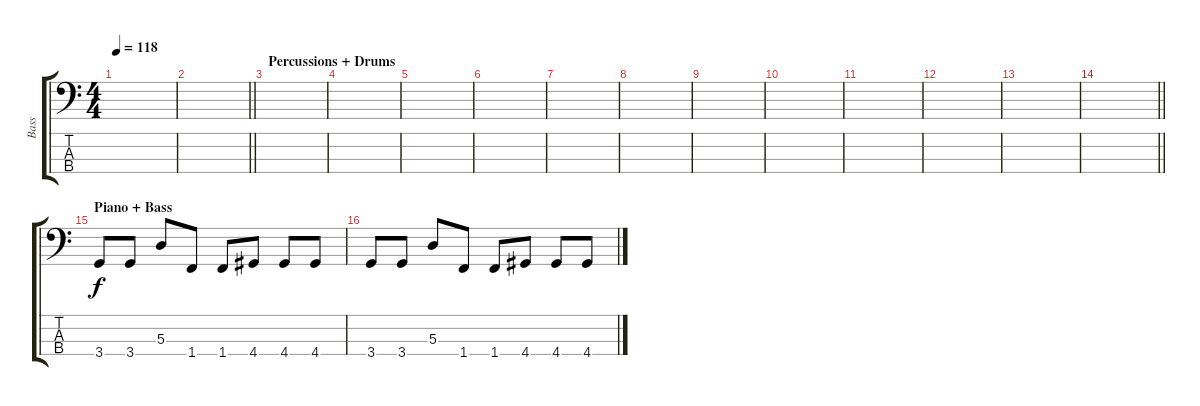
\track ("Bass" "Bass") {instrument electricbassfinger}
\staff {score tabs}
\tuning (G2 D2 A1 E1) {hide}
\ts (4 4)
\tempo 118
\clef f4
\ks c
|
\barLineRight lightlight
|
\section ("" "Percussions + Drums")
|
|
|
|
|
|
|
|
|
|
|
\barLineRight lightlight
|
\section ("" "Piano + Bass")
3.4.8 3.4.8 5.3.8 1.4.8 1.4.8 4.4.8 4.4.8 4.4.8 |
3.4.8 3.4.8 5.3.8 1.4.8 1.4.8 4.4.8 4.4.8 4.4.8
